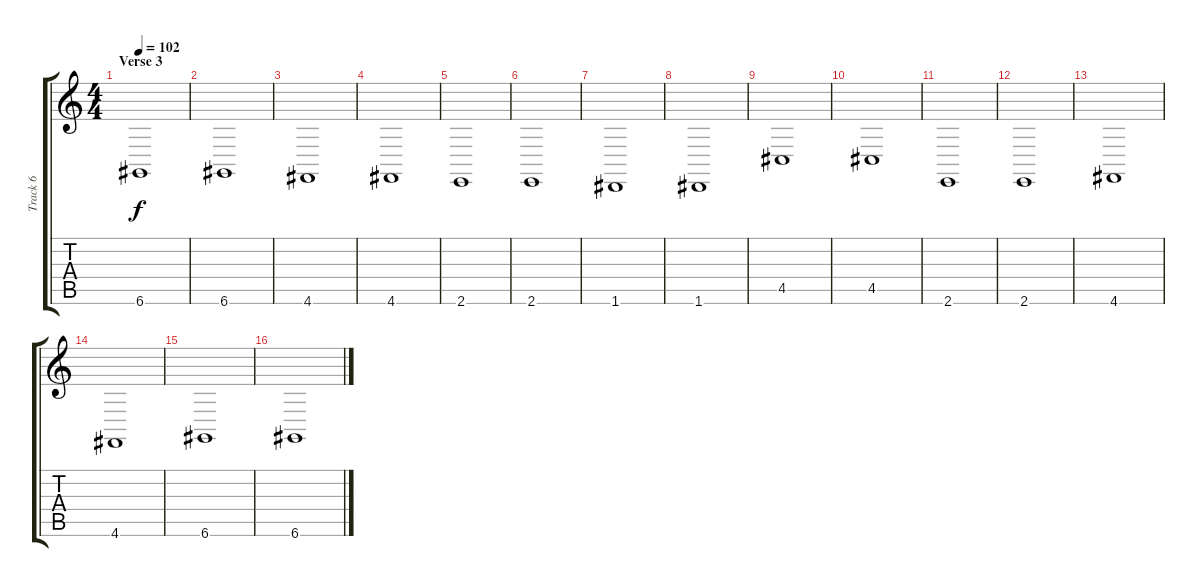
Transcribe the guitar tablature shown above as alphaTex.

\track ("Track 6" "Track 6") {instrument pad4choir}
\staff {score tabs}
\tuning (E4 B3 G3 D3 A2 D2) {hide}
\ts (4 4)
\section ("" "Verse 3")
\tempo 102
\clef g2
\ks c
6.6.1{dy f} |
6.6.1 |
4.6.1 |
4.6.1 |
2.6.1 |
2.6.1 |
1.6.1 |
1.6.1 |
4.5.1 |
4.5.1 |
2.6.1 |
2.6.1 |
4.6.1 |
4.6.1 |
6.6.1 |
6.6.1
